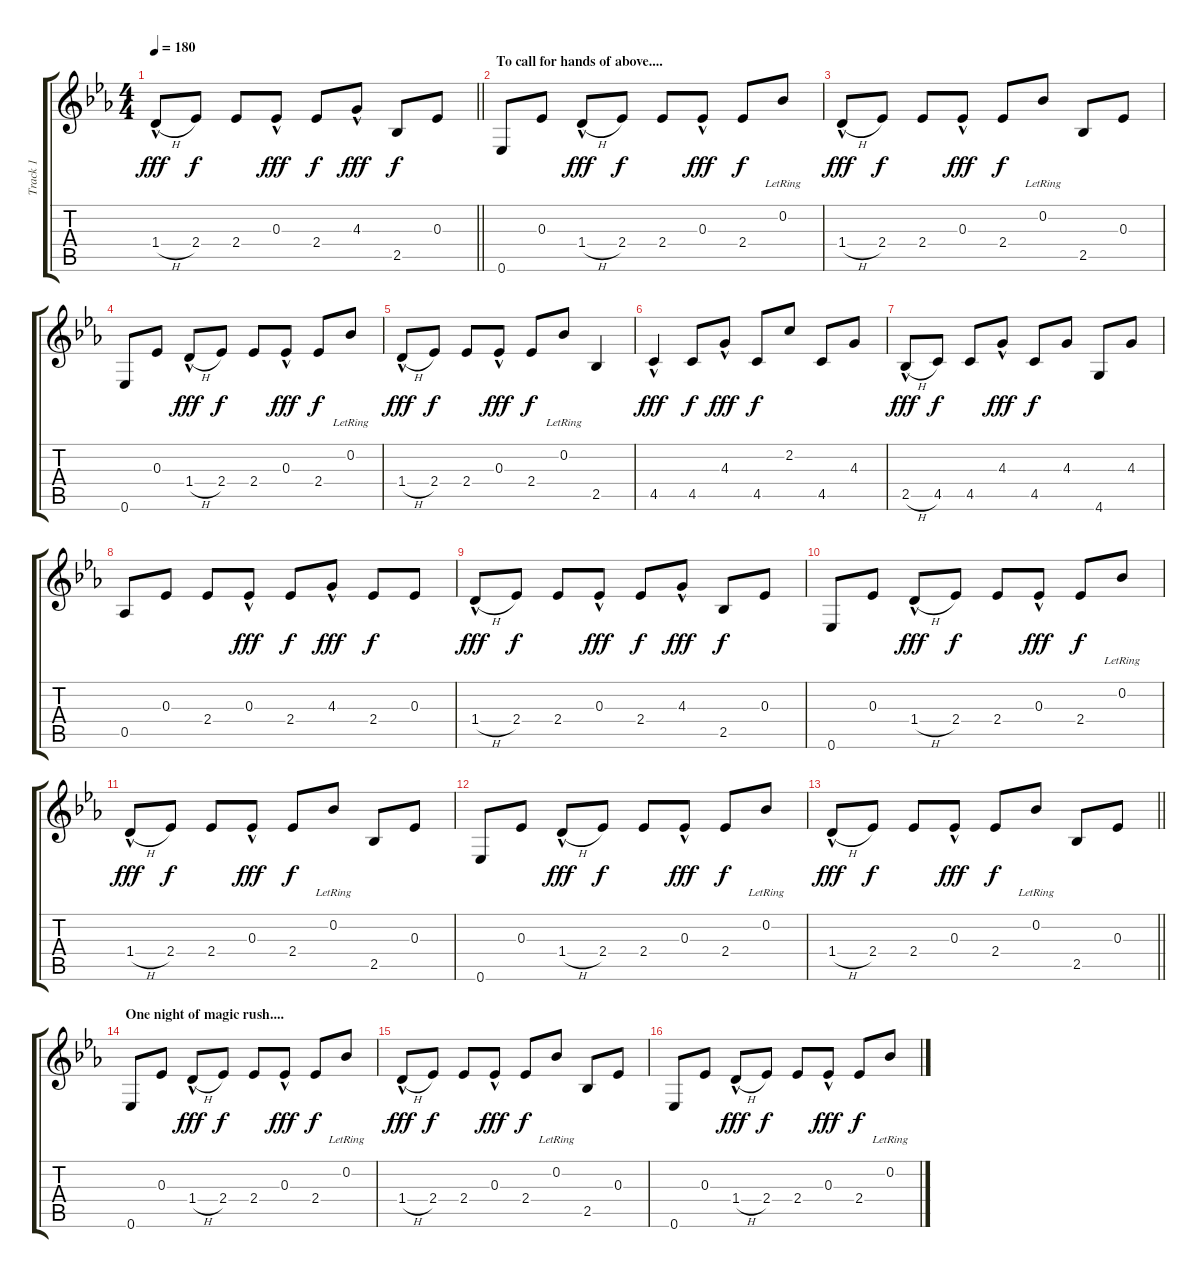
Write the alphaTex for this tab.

\track ("Track 1" "Track 1") {instrument acousticguitarsteel}
\staff {score tabs}
\tuning (Eb4 Bb3 Eb3 Db3 Ab2 Eb2) {hide}
\ts (4 4)
\tempo 180
\clef g2
\barLineRight lightlight
\ks eb
1.4{h hac}.8{dy fff} 2.4.8{dy f} 2.4.8 0.3{hac}.8{dy fff} 2.4.8{dy f} 4.3{hac}.8{dy fff} 2.5.8{dy f} 0.3.8 |
\section ("" "To call for hands of above....")
0.6.8 0.3.8 1.4{h hac}.8{dy fff} 2.4.8{dy f} 2.4.8 0.3{hac}.8{dy fff} 2.4.8{dy f} 0.2{lr}.8 |
1.4{h hac}.8{dy fff} 2.4.8{dy f} 2.4.8 0.3{hac}.8{dy fff} 2.4.8{dy f} 0.2{lr}.8 2.5.8 0.3.8 |
0.6.8 0.3.8 1.4{h hac}.8{dy fff} 2.4.8{dy f} 2.4.8 0.3{hac}.8{dy fff} 2.4.8{dy f} 0.2{lr}.8 |
1.4{h hac}.8{dy fff} 2.4.8{dy f} 2.4.8 0.3{hac}.8{dy fff} 2.4.8{dy f} 0.2{lr}.8 2.5.4 |
4.5{hac}.4{dy fff} 4.5.8{dy f} 4.3{hac}.8{dy fff} 4.5.8{dy f} 2.2.8 4.5.8 4.3.8 |
2.5{h hac}.8{dy fff} 4.5.8{dy f} 4.5.8 4.3{hac}.8{dy fff} 4.5.8{dy f} 4.3.8 4.6.8 4.3.8 |
0.5.8 0.3.8 2.4.8 0.3{hac}.8{dy fff} 2.4.8{dy f} 4.3{hac}.8{dy fff} 2.4.8{dy f} 0.3.8 |
1.4{h hac}.8{dy fff} 2.4.8{dy f} 2.4.8 0.3{hac}.8{dy fff} 2.4.8{dy f} 4.3{hac}.8{dy fff} 2.5.8{dy f} 0.3.8 |
0.6.8 0.3.8 1.4{h hac}.8{dy fff} 2.4.8{dy f} 2.4.8 0.3{hac}.8{dy fff} 2.4.8{dy f} 0.2{lr}.8 |
1.4{h hac}.8{dy fff} 2.4.8{dy f} 2.4.8 0.3{hac}.8{dy fff} 2.4.8{dy f} 0.2{lr}.8 2.5.8 0.3.8 |
0.6.8 0.3.8 1.4{h hac}.8{dy fff} 2.4.8{dy f} 2.4.8 0.3{hac}.8{dy fff} 2.4.8{dy f} 0.2{lr}.8 |
\barLineRight lightlight
1.4{h hac}.8{dy fff} 2.4.8{dy f} 2.4.8 0.3{hac}.8{dy fff} 2.4.8{dy f} 0.2{lr}.8 2.5.8 0.3.8 |
\section ("" "One night of magic rush....")
0.6.8 0.3.8 1.4{h hac}.8{dy fff} 2.4.8{dy f} 2.4.8 0.3{hac}.8{dy fff} 2.4.8{dy f} 0.2{lr}.8 |
1.4{h hac}.8{dy fff} 2.4.8{dy f} 2.4.8 0.3{hac}.8{dy fff} 2.4.8{dy f} 0.2{lr}.8 2.5.8 0.3.8 |
0.6.8 0.3.8 1.4{h hac}.8{dy fff} 2.4.8{dy f} 2.4.8 0.3{hac}.8{dy fff} 2.4.8{dy f} 0.2{lr}.8
